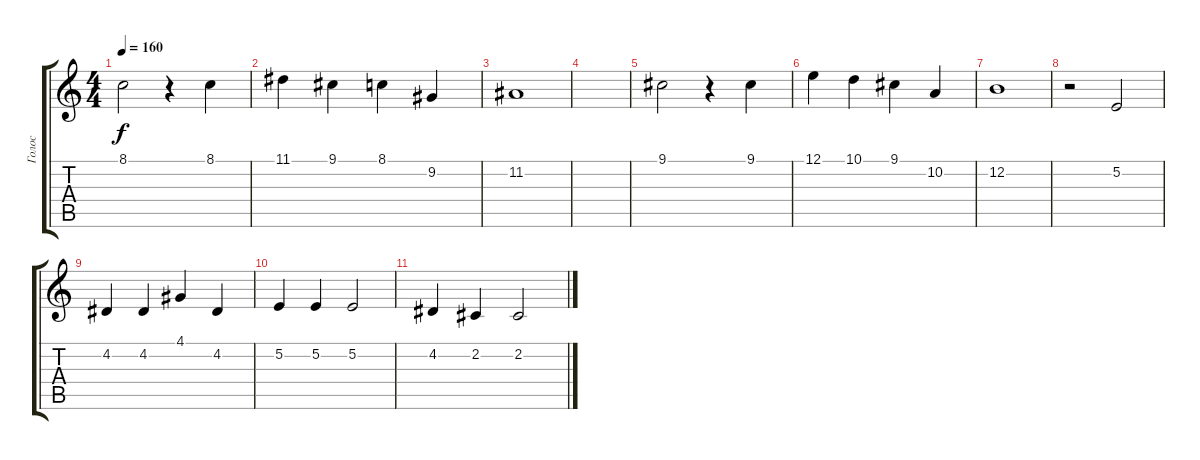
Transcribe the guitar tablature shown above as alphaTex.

\track ("Голос" "Голос") {instrument stringensemble1}
\staff {score tabs}
\tuning (E4 B3 G3 D3 A2 E2) {hide}
\ts (4 4)
\tempo 160
\clef g2
\ks c
8.1.2{dy f} r.4 8.1.4 |
11.1.4 9.1.4 8.1.4 9.2.4 |
11.2.1 |
|
9.1.2 r.4 9.1.4 |
12.1.4 10.1.4 9.1.4 10.2.4 |
12.2.1 |
r.2 5.2.2 |
4.2.4 4.2.4 4.1.4 4.2.4 |
5.2.4 5.2.4 5.2.2 |
4.2.4 2.2.4 2.2.2
